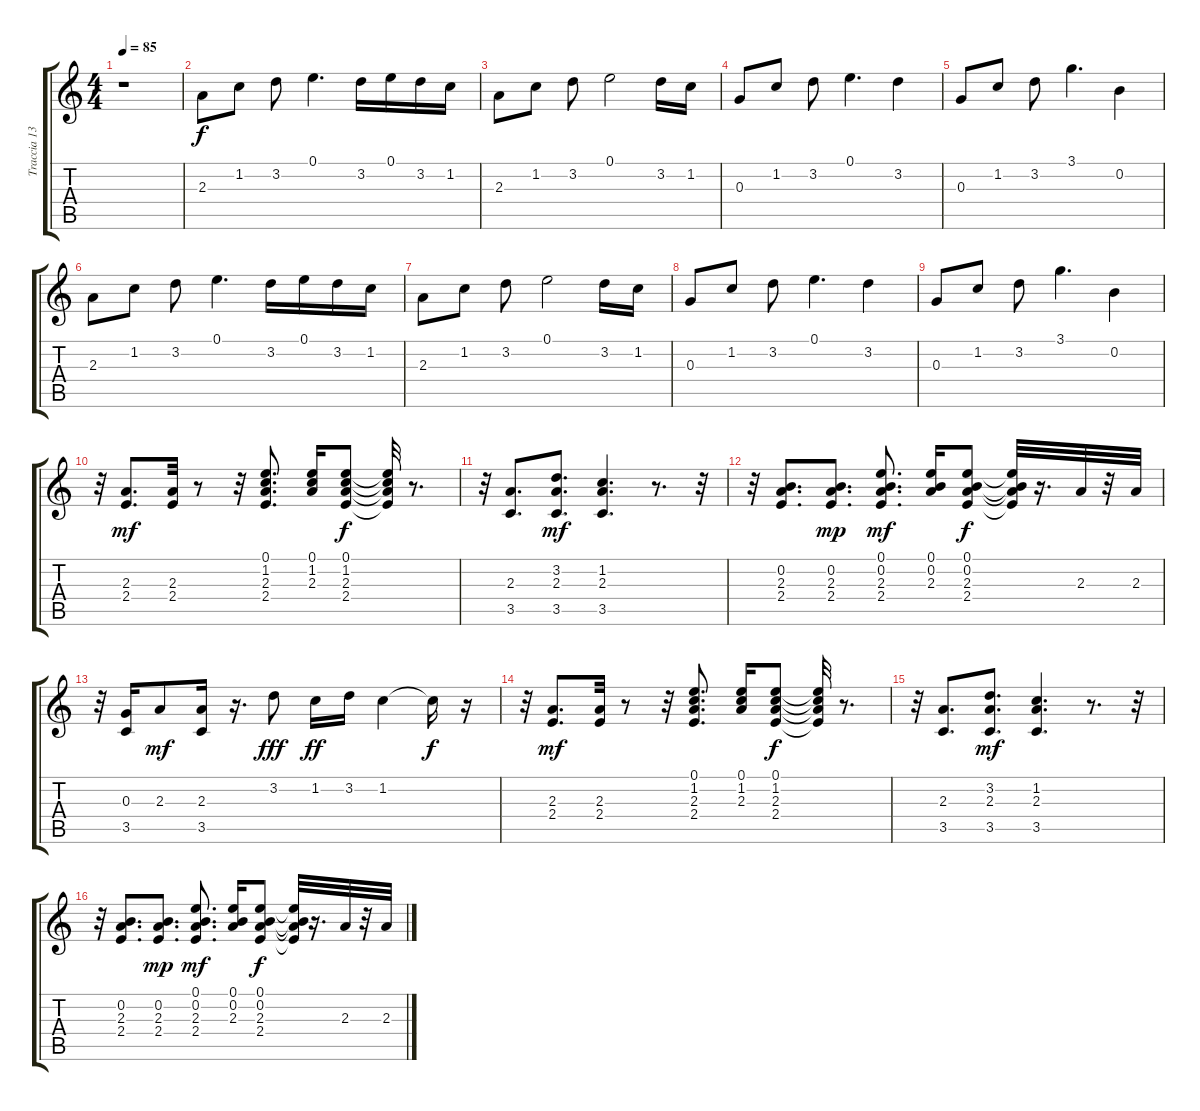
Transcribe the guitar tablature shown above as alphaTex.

\track ("Traccia 13" "Traccia 13") {instrument overdrivenguitar}
\staff {score tabs}
\tuning (E4 B3 G3 D3 A2 E2) {hide}
\ts (4 4)
\tempo 85
\clef g2
\ks c
r.1{dy f} |
2.3.8 1.2.8 3.2.8 0.1.4{d} 3.2.16 0.1.16 3.2.16 1.2.16 |
2.3.8 1.2.8 3.2.8 0.1.2 3.2.16 1.2.16 |
0.3.8 1.2.8 3.2.8 0.1.4{d} 3.2.4 |
0.3.8 1.2.8 3.2.8 3.1.4{d} 0.2.4 |
2.3.8 1.2.8 3.2.8 0.1.4{d} 3.2.16 0.1.16 3.2.16 1.2.16 |
2.3.8 1.2.8 3.2.8 0.1.2 3.2.16 1.2.16 |
0.3.8 1.2.8 3.2.8 0.1.4{d} 3.2.4 |
0.3.8 1.2.8 3.2.8 3.1.4{d} 0.2.4 |
r.32 (2.3 2.4).8{d dy mf} (2.3 2.4).32 r.8 r.32 (0.1 1.2 2.3 2.4).8{d} (0.1 1.2 2.3).16 (0.1 1.2 2.3 2.4).8{dy f} (0.1{t} 1.2{t} 2.3{t} 2.4{t}).32 r.8{d} |
r.32 (2.3 3.5).8{d} (3.2 2.3 3.5).8{d dy mf} (1.2 2.3 3.5).4{d} r.8{d} r.32 |
r.32 (0.2 2.3 2.4).8{d} (0.2 2.3 2.4).8{d dy mp} (0.1 0.2 2.3 2.4).8{d dy mf} (0.1 0.2 2.3).16 (0.1 0.2 2.3 2.4).8{dy f} (0.1{t} 0.2{t} 2.3{t} 2.4{t}).32 r.16{d} 2.3.32 r.32 2.3.32 |
r.32 (0.3 3.5).16 2.3.8{dy mf} (2.3 3.5).16 r.16{d} 3.2.8{dy fff} 1.2.16{dy ff} 3.2.16 1.2.4 1.2{t}.16{dy f} r.16 |
r.32 (2.3 2.4).8{d dy mf} (2.3 2.4).32 r.8 r.32 (0.1 1.2 2.3 2.4).8{d} (0.1 1.2 2.3).16 (0.1 1.2 2.3 2.4).8{dy f} (0.1{t} 1.2{t} 2.3{t} 2.4{t}).32 r.8{d} |
r.32 (2.3 3.5).8{d} (3.2 2.3 3.5).8{d dy mf} (1.2 2.3 3.5).4{d} r.8{d} r.32 |
r.32 (0.2 2.3 2.4).8{d} (0.2 2.3 2.4).8{d dy mp} (0.1 0.2 2.3 2.4).8{d dy mf} (0.1 0.2 2.3).16 (0.1 0.2 2.3 2.4).8{dy f} (0.1{t} 0.2{t} 2.3{t} 2.4{t}).32 r.16{d} 2.3.32 r.32 2.3.32
